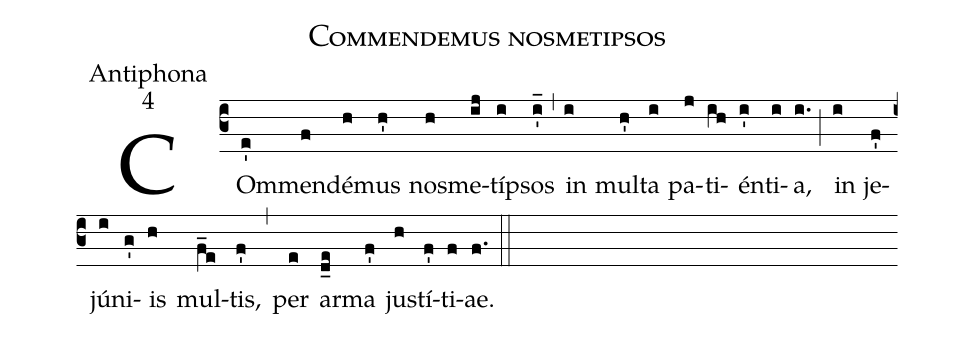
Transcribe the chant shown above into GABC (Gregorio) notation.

name:Commendemus nosmetipsos;
office-part:Antiphona;
mode:4;
%%
(c3) COm(e')men(f)dé(h)mus(h') nos(h)me(ij)tí(i)psos(i'_) (,) in(i) mul(h')ta(i) pa(j)ti(ih)én(i')ti(i)a,(i.) (;) in(i) je(f')jú(i)ni(g')is(h) mul(f_e)tis,(f') (,) per(e) ar(d_e)ma(f') ju(h)stí(f')ti(f)ae.(f.) (::)
